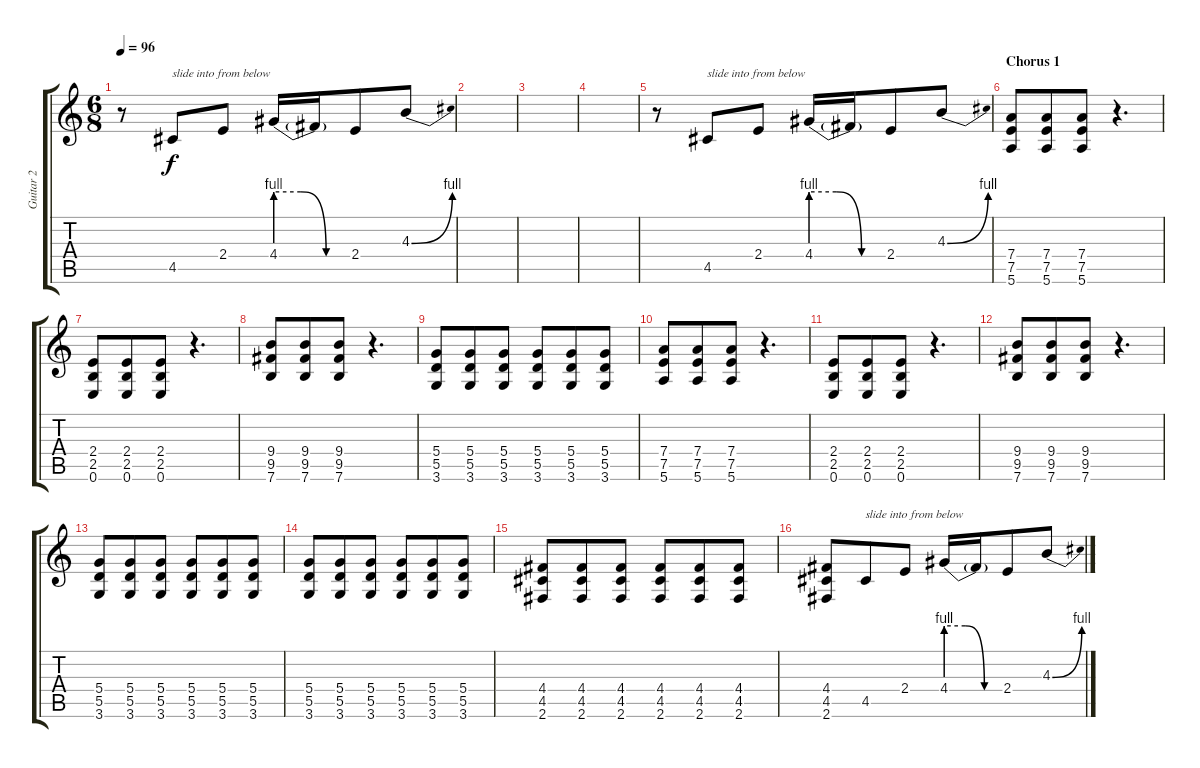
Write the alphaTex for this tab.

\track ("Guitar 2" "Guitar 2") {instrument overdrivenguitar}
\staff {score tabs}
\tuning (E4 B3 G3 D3 A2 E2) {hide}
\ts (6 8)
\tempo 96
\clef g2
\ks c
r.8{dy f} 4.5.8{txt "slide into from below"} 2.4.8 4.4{be (custom 0 4 20 4 40 0 60 0)}.16 4.4{t}.16 2.4.8 4.3{be (bend 0 0 60 4)}.8 |
|
|
|
r.8 4.5.8{txt "slide into from below"} 2.4.8 4.4{be (custom 0 4 20 4 40 0 60 0)}.16 4.4{t}.16 2.4.8 4.3{be (bend 0 0 60 4)}.8 |
\section ("" "Chorus 1")
(7.4 7.5 5.6).8 (7.4 7.5 5.6).8 (7.4 7.5 5.6).8 r.4{d} |
(2.4 2.5 0.6).8 (2.4 2.5 0.6).8 (2.4 2.5 0.6).8 r.4{d} |
(9.4 9.5 7.6).8 (9.4 9.5 7.6).8 (9.4 9.5 7.6).8 r.4{d} |
(5.4 5.5 3.6).8 (5.4 5.5 3.6).8 (5.4 5.5 3.6).8 (5.4 5.5 3.6).8 (5.4 5.5 3.6).8 (5.4 5.5 3.6).8 |
(7.4 7.5 5.6).8 (7.4 7.5 5.6).8 (7.4 7.5 5.6).8 r.4{d} |
(2.4 2.5 0.6).8 (2.4 2.5 0.6).8 (2.4 2.5 0.6).8 r.4{d} |
(9.4 9.5 7.6).8 (9.4 9.5 7.6).8 (9.4 9.5 7.6).8 r.4{d} |
(5.4 5.5 3.6).8 (5.4 5.5 3.6).8 (5.4 5.5 3.6).8 (5.4 5.5 3.6).8 (5.4 5.5 3.6).8 (5.4 5.5 3.6).8 |
(5.4 5.5 3.6).8 (5.4 5.5 3.6).8 (5.4 5.5 3.6).8 (5.4 5.5 3.6).8 (5.4 5.5 3.6).8 (5.4 5.5 3.6).8 |
(4.4 4.5 2.6).8 (4.4 4.5 2.6).8 (4.4 4.5 2.6).8 (4.4 4.5 2.6).8 (4.4 4.5 2.6).8 (4.4 4.5 2.6).8 |
(4.4 4.5 2.6).8 4.5.8{txt "slide into from below"} 2.4.8 4.4{be (custom 0 4 20 4 40 0 60 0)}.16 4.4{t}.16 2.4.8 4.3{be (bend 0 0 60 4)}.8
